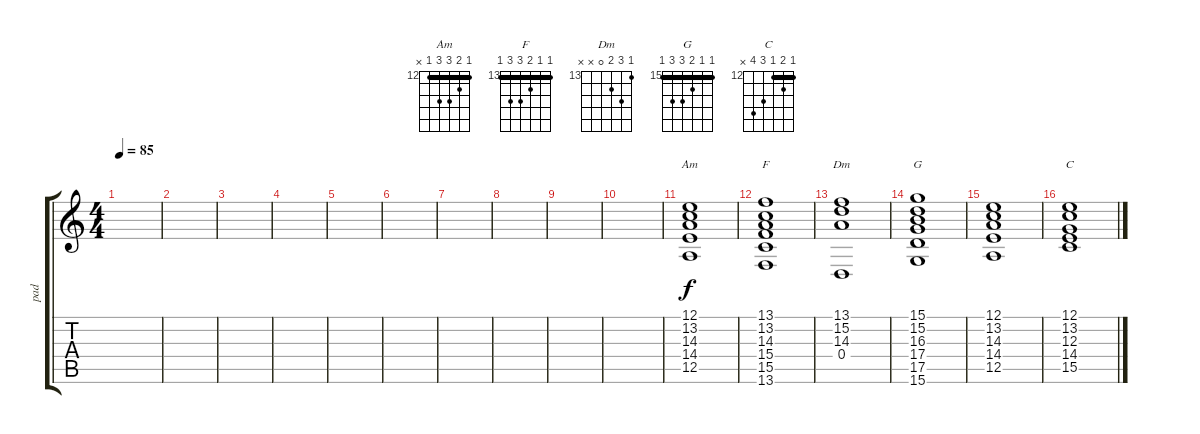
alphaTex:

\track ("pad" "pad") {instrument pad8sweep}
\staff {score tabs}
\tuning (E4 B3 G3 D3 A2 E2) {hide}
\chord ("Am" 12 13 14 14 12 x) {firstfret 12 barre 12}
\chord ("F" 13 13 14 15 15 13) {firstfret 13 barre 13}
\chord ("Dm" 13 15 14 0 x x) {firstfret 13}
\chord ("G" 15 15 16 17 17 15) {firstfret 15 barre 15}
\chord ("C" 12 13 12 14 15 x) {firstfret 12 barre 12}
\ts (4 4)
\tempo 85
\clef g2
\ks c
|
|
|
|
|
|
|
|
|
|
(12.1 13.2 14.3 14.4 12.5).1{ch "Am"} |
(13.1 13.2 14.3 15.4 15.5 13.6).1{ch "F"} |
(13.1 15.2 14.3 0.4).1{ch "Dm"} |
(15.1 15.2 16.3 17.4 17.5 15.6).1{ch "G"} |
(12.1 13.2 14.3 14.4 12.5).1 |
(12.1 13.2 12.3 14.4 15.5).1{ch "C"}
